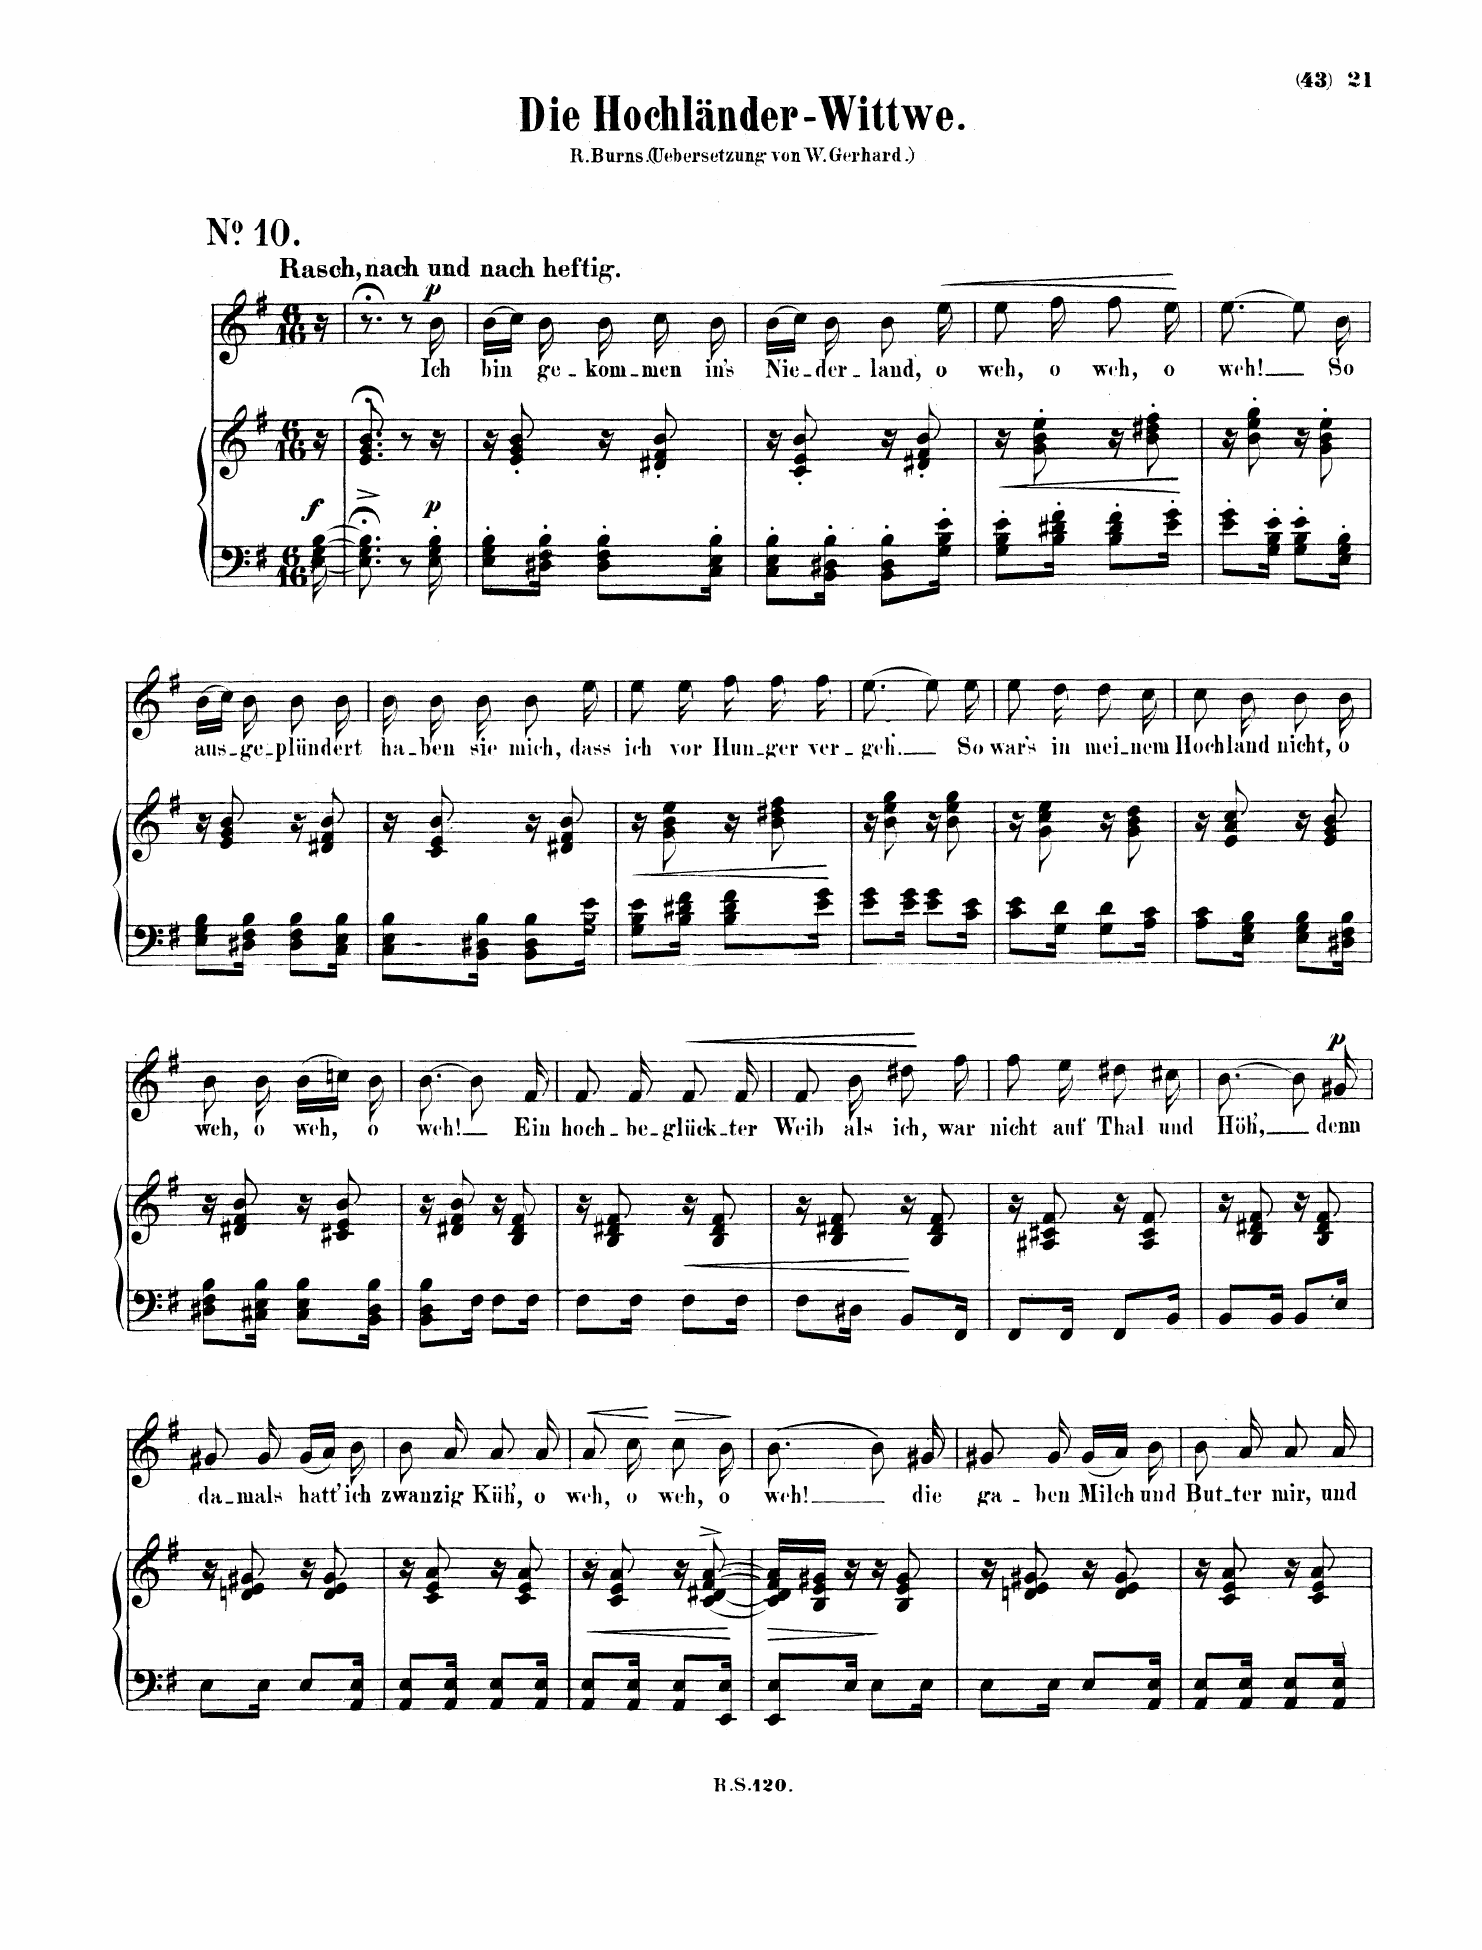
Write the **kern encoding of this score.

**kern	**kern	**dynam	**kern	**text	**dynam
*part2	*part2	*part2	*part1	*part1	*part1
*staff3	*staff2	*staff2/3	*staff1	*staff1	*staff1
*I"Piano	*	*	*I"Voice	*	*
*I'Pno	*	*	*	*	*
*clefF4	*clefG2	*	*clefG2	*	*
*k[f#]	*k[f#]	*	*k[f#]	*	*
*M6/16	*M6/16	*	*M6/16	*	*
=1	=1	=1	=1	=1	=1
!	!	!	!LO:TX:a:B:t=Rasch, nach und nach heftig	!	!
!	!	!LO:DY:b	!	!	!
[16E\ [16G\ [16B\	16r	f	16r	.	.
=2	=2	=2	=2	=2	=2
8.E\];< 8.G\];< 8.B\];<	8.e/;<^ 8.g/;<^ 8.b/;<^	.	8.r;<	.	.
8r	8r	.	8r	.	.
!	!	!LO:DY:b	!	!	!LO:DY:a
16E\' 16G\' 16B\'	16r	p	16b\	Ich	p
=3	=3	=3	=3	=3	=3
8E\' 8G\' 8B\'L	16r	.	(16b\LL	bin	.
.	8e/' 8g/' 8b/'	.	16cc\JJ)	.	.
16D#X\' 16F#\' 16B\'Jk	.	.	16b\	ge-	.
8D#\' 8F#\' 8B\'L	16r	.	16b\	-kom-	.
.	8d#X/' 8f#/' 8b/'	.	16cc\	-men	.
16C\' 16E\' 16B\'Jk	.	.	16b\	in’s	.
=4	=4	=4	=4	=4	=4
8C\' 8E\' 8B\'L	16r	.	(16b\LL	Nie-	.
.	8c/' 8e/' 8b/'	.	16cc\JJ)	.	.
16BB\' 16D#X\' 16B\'Jk	.	.	16b\	-der-	.
8BB\' 8D#\' 8B\'L	16r	.	8b\	-land,	.
.	8d#X/' 8f#/' 8b/'	.	.	.	.
!	!	!	!	!	!LO:HP:b
16G\' 16B\' 16e\'Jk	.	.	16ee\	o	<
=5	=5	=5	=5	=5	=5
!	!	!LO:HP:b	!	!	!
8G\' 8B\' 8e\'L	16r	<	8ee\	weh,	.
.	8g\' 8b\' 8ee\'	.	.	.	.
16B\' 16d#X\' 16f#\'Jk	.	.	16ff#\	o	.
8B\' 8d#\' 8f#\'L	16r	.	8ff#\	weh,	.
.	8b\' 8dd#X\' 8ff#\'	.	.	.	.
16e\' 16g\'Jk	.	.	16ee\	o	.
.	.	[	.	.	[
=6	=6	=6	=6	=6	=6
8e\' 8g\'L	16r	.	[8.ee\L	weh!	.
.	8b\' 8ee\' 8gg\'	.	.	.	.
16G\' 16B\' 16e\'Jk	.	.	.	.	.
8G\' 8B\' 8e\'L	16r	.	8ee\J]	.	.
.	8g\' 8b\' 8ee\'	.	.	.	.
16E\' 16G\' 16B\'Jk	.	.	16b\	So	.
=7	=7	=7	=7	=7	=7
8E\ 8G\ 8B\L	16r	.	(16b\LL	aus-	.
.	8e/ 8g/ 8b/	.	16cc\JJ)	.	.
16D#X\ 16F#\ 16B\Jk	.	.	16b\	-ge-	.
8D#\ 8F#\ 8B\L	16r	.	8b\	-plün-	.
.	8d#X/ 8f#/ 8b/	.	.	.	.
16C\ 16E\ 16B\Jk	.	.	16b\	-dert	.
=8	=8	=8	=8	=8	=8
8C\ 8E\ 8B\L	16r	.	16b\	ha-	.
.	8c/ 8e/ 8b/	.	16b\	-ben	.
16BB\ 16D#X\ 16B\Jk	.	.	16b\	sie	.
8BB\ 8D#\ 8B\L	16r	.	8b\	mich,	.
.	8d#X/ 8f#/ 8b/	.	.	.	.
16G\ 16B\ 16e\Jk	.	.	16ee\	dass	.
=9	=9	=9	=9	=9	=9
!	!	!LO:HP:b	!	!	!
8G\ 8B\ 8e\L	16r	<	8ee\	ich	.
.	8g\ 8b\ 8ee\	.	.	.	.
16B\ 16d#X\ 16f#\Jk	.	.	16ee\	vor	.
8B\ 8d#\ 8f#\L	16r	.	16ff#\	Hun-	.
.	8b\ 8dd#X\ 8ff#\	.	16ff#\	-ger	.
16e\ 16g\Jk	.	.	16ff#\	ver-	.
.	.	[	.	.	.
=10	=10	=10	=10	=10	=10
8e\ 8g\L	16r	.	[8.ee\	-geh’.	.
.	8b\ 8ee\ 8gg\	.	.	.	.
16e\ 16g\Jk	.	.	.	.	.
8e\ 8g\L	16r	.	8ee\]	.	.
.	8b\ 8ee\ 8gg\	.	.	.	.
16c\ 16e\Jk	.	.	16ee\	So	.
=11	=11	=11	=11	=11	=11
8c\ 8e\L	16r	.	8ee\	war’s	.
.	8g\ 8cc\ 8ee\	.	.	.	.
16G\ 16d\Jk	.	.	16dd\	in	.
8G\ 8d\L	16r	.	8dd\	mei-	.
.	8g\ 8b\ 8dd\	.	.	.	.
16A\ 16c\Jk	.	.	16cc\	-nem	.
=12	=12	=12	=12	=12	=12
8A\ 8c\L	16r	.	8cc\	Hoch-	.
.	8e/ 8a/ 8cc/	.	.	.	.
16E\ 16G\ 16B\Jk	.	.	16b\	-land	.
8E\ 8G\ 8B\L	16r	.	8b\	nicht,	.
.	8e/ 8g/ 8b/	.	.	.	.
16D#X\ 16F#\ 16B\Jk	.	.	16b\	o	.
=13	=13	=13	=13	=13	=13
8D#X\ 8F#\ 8B\L	16r	.	8b\	weh,	.
.	8d#X/ 8f#/ 8b/	.	.	.	.
16C#X\ 16E\ 16B\Jk	.	.	16b\	o	.
8C#\ 8E\ 8B\L	16r	.	(16b\LL	weh,	.
.	8c#X/ 8e/ 8b/	.	16ccn\JJ)	.	.
16BB\ 16D#\ 16B\Jk	.	.	16b\	o	.
=14	=14	=14	=14	=14	=14
8BB\ 8D#X\ 8B\L	16r	.	[8.b\	weh!	.
.	8d#X/ 8f#/ 8b/	.	.	.	.
16F#\Jk	.	.	.	.	.
8F#\L	16r	.	8b\]	.	.
.	8B/ 8d#/ 8f#/	.	.	.	.
16F#\Jk	.	.	16f#/	Ein	.
=15	=15	=15	=15	=15	=15
8F#\L	16r	.	8f#/	hoch-	.
.	8B/ 8d#X/ 8f#/	.	.	.	.
16F#\Jk	.	.	16f#/	-be-	.
!	!	!	!	!	!LO:HP:b
8F#\L	16r	.	8f#/	-glück-	<
.	8B/ 8d#/ 8f#/	.	.	.	.
16F#\Jk	.	.	16f#/	-ter	.
=16	=16	=16	=16	=16	=16
8F#\L	16r	.	8f#/	Weib	.
.	8B/ 8d#X/ 8f#/	.	.	.	.
16D#X\Jk	.	.	16b\	als	.
8BB/L	16r	.	8dd#X\	ich,	.
.	8B/ 8d#/ 8f#/	.	.	.	.
16FF#/Jk	.	.	16ff#\	war	[
=17	=17	=17	=17	=17	=17
8FF#/L	16r	.	8ff#\	nicht	.
.	8A#X/ 8c#X/ 8f#/	.	.	.	.
16FF#/Jk	.	.	16ee\	auf	.
8FF#/L	16r	.	8dd#X\	Tal	.
.	8A#/ 8c#/ 8f#/	.	.	.	.
16BB/Jk	.	.	16cc#X\	und	.
=18	=18	=18	=18	=18	=18
8BB/L	16r	.	[8.b\	Höh,’	.
.	8B/ 8d#X/ 8f#/	.	.	.	.
16BB/Jk	.	.	.	.	.
8BB/L	16r	.	8b\]	.	.
.	8B/ 8d#/ 8f#/	.	.	.	.
!	!	!	!	!	!LO:DY:a
16E/Jk	.	.	16g#X/	denn	p
=19	=19	=19	=19	=19	=19
8E\L	16r	.	8g#X/	da-	.
.	8d/ 8en/ 8g#X/	.	.	.	.
16E\Jk	.	.	16g#/	-mals	.
8E/L	16r	.	(16g#/LL	hatt’	.
.	8d/ 8e/ 8g#/	.	16a/JJ)	.	.
16AA/ 16E/Jk	.	.	16b\	ich	.
=20	=20	=20	=20	=20	=20
8AA/ 8E/L	16r	.	8b\	zwan-	.
.	8c/ 8e/ 8a/	.	.	.	.
16AA/ 16E/Jk	.	.	16a/	-zig	.
8AA/ 8E/L	16r	.	8a/	Küh’,	.
.	8c/ 8e/ 8a/	.	.	.	.
16AA/ 16E/Jk	.	.	16a/	o	.
=21	=21	=21	=21	=21	=21
!	!	!LO:HP:b	!	!	!LO:HP:b
8AA/ 8E/L	16r	<	8a/	weh,	<
.	8c/ 8e/ 8a/	.	.	.	.
16AA/ 16E/Jk	.	.	16cc\	o	.
!	!	!	!	!	!LO:HP:n=1:b
8AA/ 8E/L	16r	.	8cc\	weh,	[ >
.	[8c/^> [<8d#X/^> [>8f#/^> [8a/^>	.	.	.	.
16EE/ 16E/Jk	.	.	16b\	o	.
.	.	[	.	.	]
=22	=22	=22	=22	=22	=22
!	!	!LO:HP:b	!	!	!
8EE/ 8E/L	16c/] 16d#/] 16f#/] 16a/]LL	>	[8.b\	weh!	.
.	16B/ 16e/ 16g#X/JJ	.	.	.	.
16E/Jk	16r	.	.	.	.
8E\L	16r	]	8b\]	.	.
.	8B/ 8e/ 8g#/	.	.	.	.
16E\Jk	.	.	16g#X/	die	.
=23	=23	=23	=23	=23	=23
8E\L	16r	.	8g#X/	ga-	.
.	8d/ 8en/ 8g#X/	.	.	.	.
16E\Jk	.	.	16g#/	-ben	.
8E/L	16r	.	(16g#/LL	Milch	.
.	8d/ 8e/ 8g#/	.	16a/JJ)	.	.
16AA/ 16E/Jk	.	.	16b\	und	.
=24	=24	=24	=24	=24	=24
8AA/ 8E/L	16r	.	8b\	But-	.
.	8c/ 8e/ 8a/	.	.	.	.
16AA/ 16E/Jk	.	.	16a/	-ter	.
8AA/ 8E/L	16r	.	8a/	mir,	.
.	8c/ 8e/ 8a/	.	.	.	.
16AA/ 16E/Jk	.	.	16a/	und	.
=	=	=	=	=	=
*-	*-	*-	*-	*-	*-
